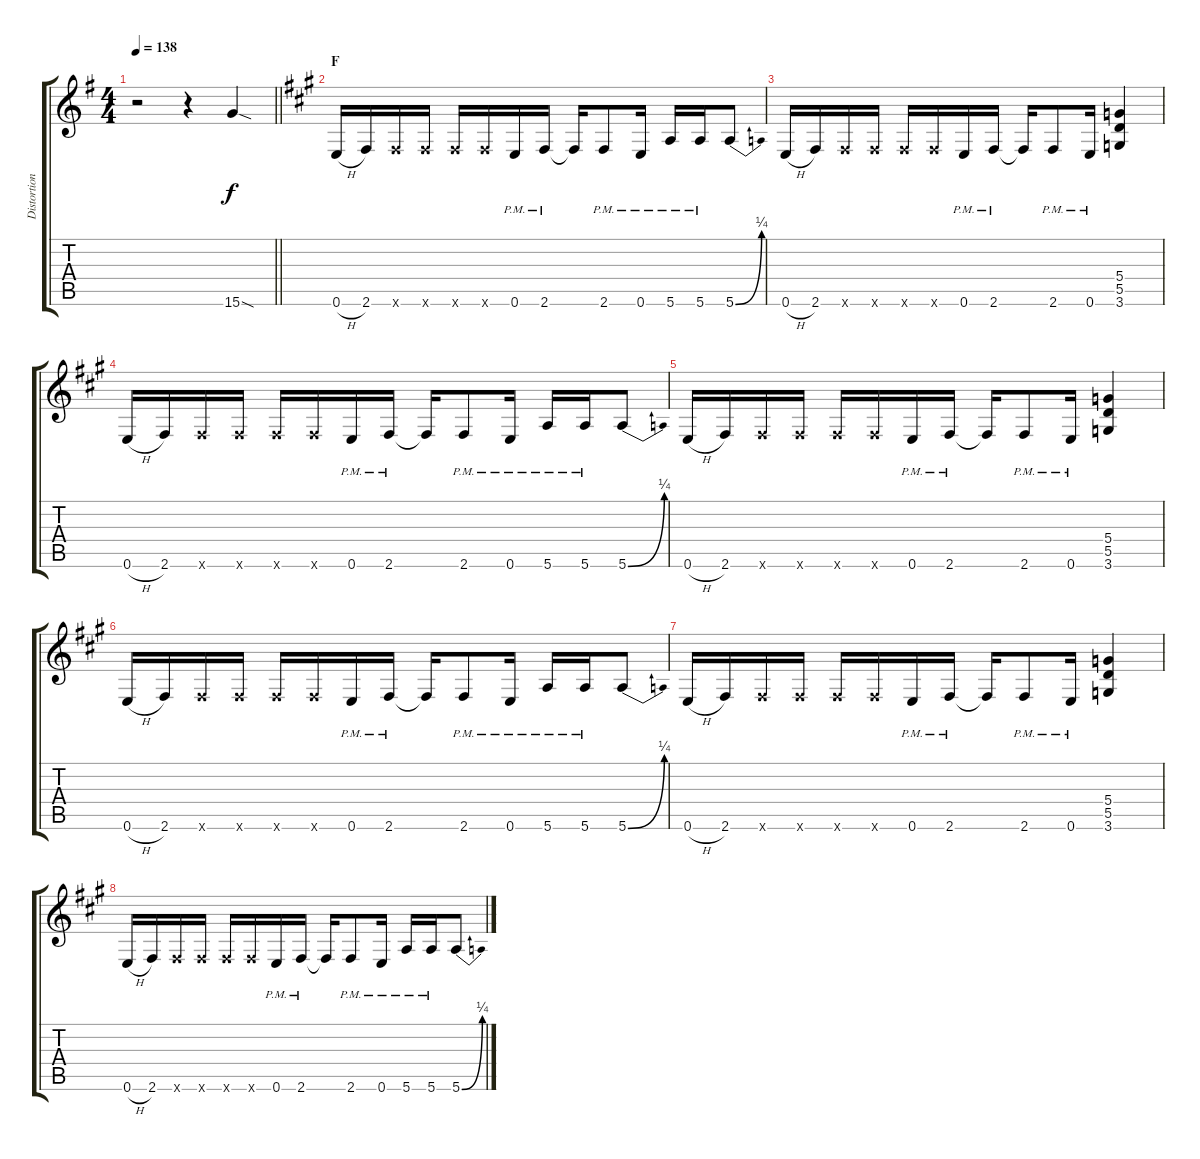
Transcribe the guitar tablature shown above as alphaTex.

\track ("Distortion 3" "Distortion") {instrument distortionguitar}
\staff {score tabs}
\tuning (E4 B3 G3 D3 A2 E2) {hide}
\ts (4 4)
\tempo 138
\clef g2
\barLineRight lightlight
\ks g
r.2{dy f} r.4 15.6{sod}.4 |
\section ("" "F")
\ks a
0.6{h}.16 2.6.16 2.6{x}.16 2.6{x}.16 2.6{x}.16 2.6{x}.16 0.6{pm}.16 2.6{pm}.16 2.6{t}.16 2.6{pm}.8 0.6{pm}.16 5.6{pm}.16 5.6{pm}.16 5.6{be (bend 0 0 60 1)}.8 |
0.6{h}.16 2.6.16 2.6{x}.16 2.6{x}.16 2.6{x}.16 2.6{x}.16 0.6{pm}.16 2.6{pm}.16 2.6{t}.16 2.6{pm}.8 0.6{pm}.16 (5.4 5.5 3.6).4 |
0.6{h}.16 2.6.16 2.6{x}.16 2.6{x}.16 2.6{x}.16 2.6{x}.16 0.6{pm}.16 2.6{pm}.16 2.6{t}.16 2.6{pm}.8 0.6{pm}.16 5.6{pm}.16 5.6{pm}.16 5.6{be (bend 0 0 60 1)}.8 |
0.6{h}.16 2.6.16 2.6{x}.16 2.6{x}.16 2.6{x}.16 2.6{x}.16 0.6{pm}.16 2.6{pm}.16 2.6{t}.16 2.6{pm}.8 0.6{pm}.16 (5.4 5.5 3.6).4 |
0.6{h}.16 2.6.16 2.6{x}.16 2.6{x}.16 2.6{x}.16 2.6{x}.16 0.6{pm}.16 2.6{pm}.16 2.6{t}.16 2.6{pm}.8 0.6{pm}.16 5.6{pm}.16 5.6{pm}.16 5.6{be (bend 0 0 60 1)}.8 |
0.6{h}.16 2.6.16 2.6{x}.16 2.6{x}.16 2.6{x}.16 2.6{x}.16 0.6{pm}.16 2.6{pm}.16 2.6{t}.16 2.6{pm}.8 0.6{pm}.16 (5.4 5.5 3.6).4 |
0.6{h}.16 2.6.16 2.6{x}.16 2.6{x}.16 2.6{x}.16 2.6{x}.16 0.6{pm}.16 2.6{pm}.16 2.6{t}.16 2.6{pm}.8 0.6{pm}.16 5.6{pm}.16 5.6{pm}.16 5.6{be (bend 0 0 60 1)}.8
